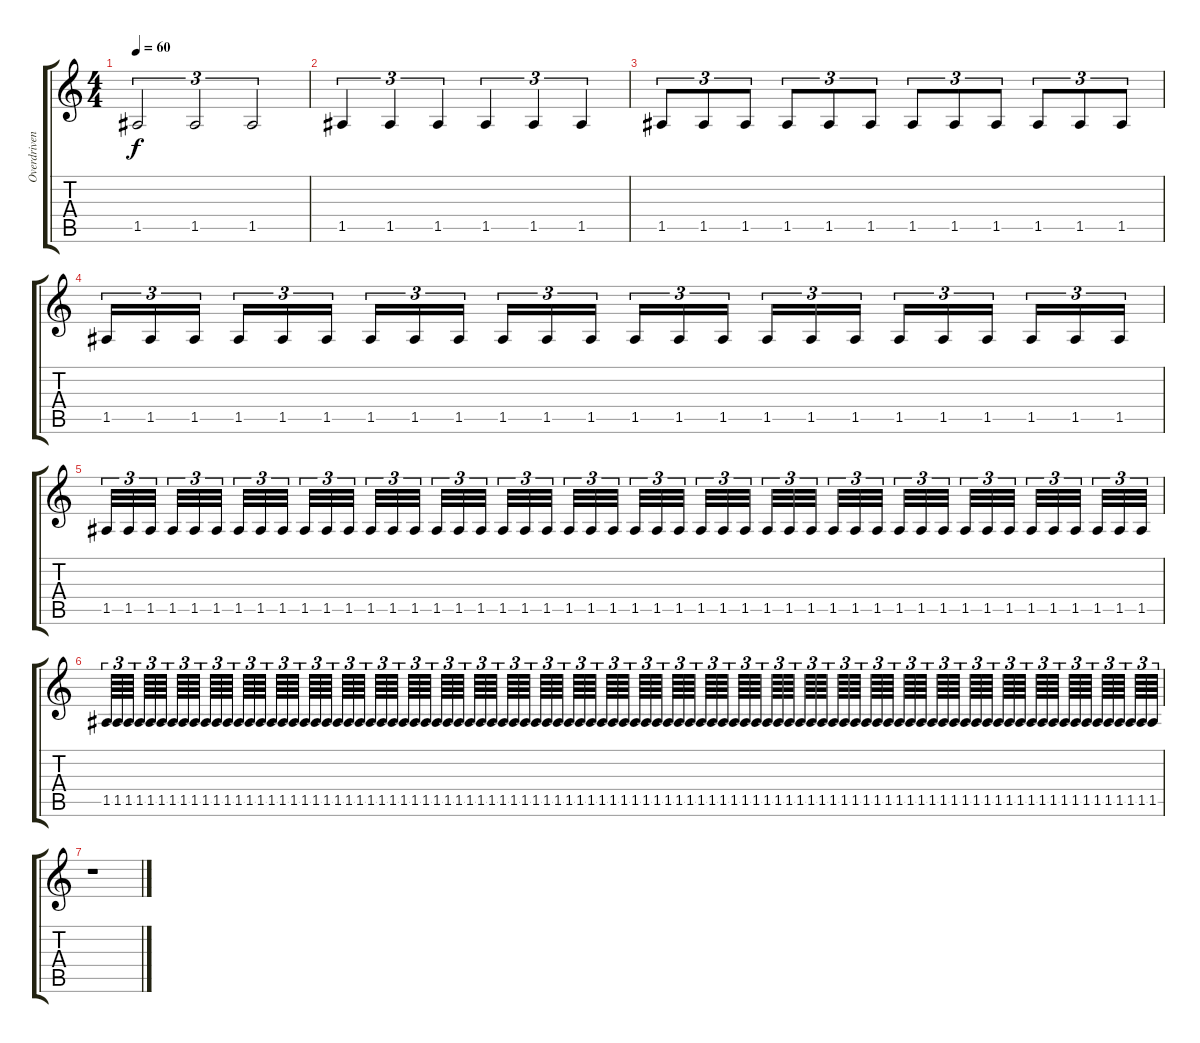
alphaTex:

\track ("Overdriven Guitar" "Overdriven") {instrument overdrivenguitar}
\staff {score tabs}
\tuning (E4 B3 G3 D3 A2 E2) {hide}
\ts (4 4)
\tempo 60
\clef g2
\ks c
1.5.2{tu (3 2) dy f instrument overdrivenguitar} 1.5.2{tu (3 2)} 1.5.2{tu (3 2)} |
1.5.4{tu (3 2)} 1.5.4{tu (3 2)} 1.5.4{tu (3 2)} 1.5.4{tu (3 2)} 1.5.4{tu (3 2)} 1.5.4{tu (3 2)} |
1.5.8{tu (3 2)} 1.5.8{tu (3 2)} 1.5.8{tu (3 2)} 1.5.8{tu (3 2)} 1.5.8{tu (3 2)} 1.5.8{tu (3 2)} 1.5.8{tu (3 2)} 1.5.8{tu (3 2)} 1.5.8{tu (3 2)} 1.5.8{tu (3 2)} 1.5.8{tu (3 2)} 1.5.8{tu (3 2)} |
1.5.16{tu (3 2)} 1.5.16{tu (3 2)} 1.5.16{tu (3 2)} 1.5.16{tu (3 2)} 1.5.16{tu (3 2)} 1.5.16{tu (3 2)} 1.5.16{tu (3 2)} 1.5.16{tu (3 2)} 1.5.16{tu (3 2)} 1.5.16{tu (3 2)} 1.5.16{tu (3 2)} 1.5.16{tu (3 2)} 1.5.16{tu (3 2)} 1.5.16{tu (3 2)} 1.5.16{tu (3 2)} 1.5.16{tu (3 2)} 1.5.16{tu (3 2)} 1.5.16{tu (3 2)} 1.5.16{tu (3 2)} 1.5.16{tu (3 2)} 1.5.16{tu (3 2)} 1.5.16{tu (3 2)} 1.5.16{tu (3 2)} 1.5.16{tu (3 2)} |
1.5.32{tu (3 2)} 1.5.32{tu (3 2)} 1.5.32{tu (3 2)} 1.5.32{tu (3 2)} 1.5.32{tu (3 2)} 1.5.32{tu (3 2)} 1.5.32{tu (3 2)} 1.5.32{tu (3 2)} 1.5.32{tu (3 2)} 1.5.32{tu (3 2)} 1.5.32{tu (3 2)} 1.5.32{tu (3 2)} 1.5.32{tu (3 2)} 1.5.32{tu (3 2)} 1.5.32{tu (3 2)} 1.5.32{tu (3 2)} 1.5.32{tu (3 2)} 1.5.32{tu (3 2)} 1.5.32{tu (3 2)} 1.5.32{tu (3 2)} 1.5.32{tu (3 2)} 1.5.32{tu (3 2)} 1.5.32{tu (3 2)} 1.5.32{tu (3 2)} 1.5.32{tu (3 2)} 1.5.32{tu (3 2)} 1.5.32{tu (3 2)} 1.5.32{tu (3 2)} 1.5.32{tu (3 2)} 1.5.32{tu (3 2)} 1.5.32{tu (3 2)} 1.5.32{tu (3 2)} 1.5.32{tu (3 2)} 1.5.32{tu (3 2)} 1.5.32{tu (3 2)} 1.5.32{tu (3 2)} 1.5.32{tu (3 2)} 1.5.32{tu (3 2)} 1.5.32{tu (3 2)} 1.5.32{tu (3 2)} 1.5.32{tu (3 2)} 1.5.32{tu (3 2)} 1.5.32{tu (3 2)} 1.5.32{tu (3 2)} 1.5.32{tu (3 2)} 1.5.32{tu (3 2)} 1.5.32{tu (3 2)} 1.5.32{tu (3 2)} |
1.5.64{tu (3 2)} 1.5.64{tu (3 2)} 1.5.64{tu (3 2)} 1.5.64{tu (3 2)} 1.5.64{tu (3 2)} 1.5.64{tu (3 2)} 1.5.64{tu (3 2)} 1.5.64{tu (3 2)} 1.5.64{tu (3 2)} 1.5.64{tu (3 2)} 1.5.64{tu (3 2)} 1.5.64{tu (3 2)} 1.5.64{tu (3 2)} 1.5.64{tu (3 2)} 1.5.64{tu (3 2)} 1.5.64{tu (3 2)} 1.5.64{tu (3 2)} 1.5.64{tu (3 2)} 1.5.64{tu (3 2)} 1.5.64{tu (3 2)} 1.5.64{tu (3 2)} 1.5.64{tu (3 2)} 1.5.64{tu (3 2)} 1.5.64{tu (3 2)} 1.5.64{tu (3 2)} 1.5.64{tu (3 2)} 1.5.64{tu (3 2)} 1.5.64{tu (3 2)} 1.5.64{tu (3 2)} 1.5.64{tu (3 2)} 1.5.64{tu (3 2)} 1.5.64{tu (3 2)} 1.5.64{tu (3 2)} 1.5.64{tu (3 2)} 1.5.64{tu (3 2)} 1.5.64{tu (3 2)} 1.5.64{tu (3 2)} 1.5.64{tu (3 2)} 1.5.64{tu (3 2)} 1.5.64{tu (3 2)} 1.5.64{tu (3 2)} 1.5.64{tu (3 2)} 1.5.64{tu (3 2)} 1.5.64{tu (3 2)} 1.5.64{tu (3 2)} 1.5.64{tu (3 2)} 1.5.64{tu (3 2)} 1.5.64{tu (3 2)} 1.5.64{tu (3 2)} 1.5.64{tu (3 2)} 1.5.64{tu (3 2)} 1.5.64{tu (3 2)} 1.5.64{tu (3 2)} 1.5.64{tu (3 2)} 1.5.64{tu (3 2)} 1.5.64{tu (3 2)} 1.5.64{tu (3 2)} 1.5.64{tu (3 2)} 1.5.64{tu (3 2)} 1.5.64{tu (3 2)} 1.5.64{tu (3 2)} 1.5.64{tu (3 2)} 1.5.64{tu (3 2)} 1.5.64{tu (3 2)} 1.5.64{tu (3 2)} 1.5.64{tu (3 2)} 1.5.64{tu (3 2)} 1.5.64{tu (3 2)} 1.5.64{tu (3 2)} 1.5.64{tu (3 2)} 1.5.64{tu (3 2)} 1.5.64{tu (3 2)} 1.5.64{tu (3 2)} 1.5.64{tu (3 2)} 1.5.64{tu (3 2)} 1.5.64{tu (3 2)} 1.5.64{tu (3 2)} 1.5.64{tu (3 2)} 1.5.64{tu (3 2)} 1.5.64{tu (3 2)} 1.5.64{tu (3 2)} 1.5.64{tu (3 2)} 1.5.64{tu (3 2)} 1.5.64{tu (3 2)} 1.5.64{tu (3 2)} 1.5.64{tu (3 2)} 1.5.64{tu (3 2)} 1.5.64{tu (3 2)} 1.5.64{tu (3 2)} 1.5.64{tu (3 2)} 1.5.64{tu (3 2)} 1.5.64{tu (3 2)} 1.5.64{tu (3 2)} 1.5.64{tu (3 2)} 1.5.64{tu (3 2)} 1.5.64{tu (3 2)} |
r.1
